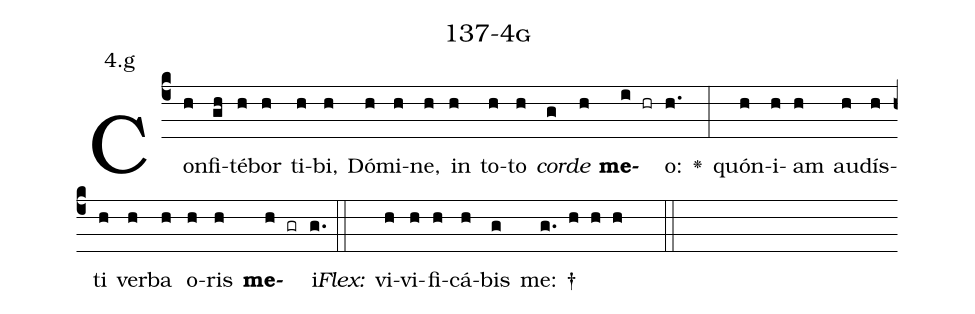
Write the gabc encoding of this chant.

name: 137-4g;
annotation: 4.g;
%%
(c4)Con(h)fi(gh)té(h)bor(h) ti(h)bi,(h) Dó(h)mi(h)ne,(h) in(h) to(h)to(h) <i>cor</i>(g)<i>de</i>(h) <b>me</b>(i hr)o:(h.) <v>\greheightstar</v>(:) quón(h)i(h)am(h) au(h)dís(h)ti(h) ver(h)ba(h) o(h)ris(h) <b>me</b>(h gr)i.(g.) (::)
<i>Flex:</i>()  vi(h)vi(h)fi(h)cá(h)bis(g) me: †(g. h h h  ::)

%E(h) u(h) o(h) u(h) a(h) e.(g.) (::)
